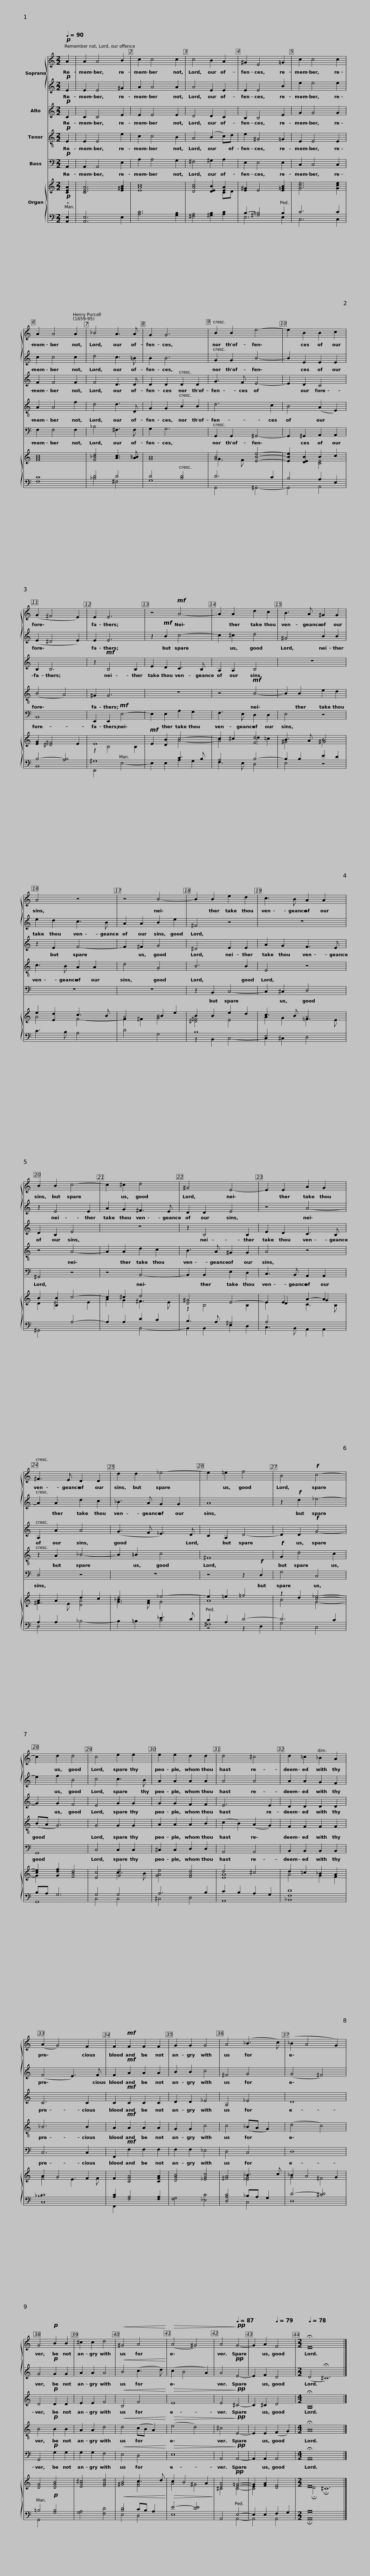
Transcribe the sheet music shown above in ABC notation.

X:1
%%score { 1 | 2 } 3 4 5 { ( 6 7 ) | ( 8 9 10 ) }
L:1/8
Q:1/4=90
M:2/2
I:linebreak $
K:C
V:1 treble
V:2 treble
V:3 treble
V:4 treble-8
V:5 bass
V:6 treble
V:7 treble
V:8 bass
V:9 bass
V:10 bass
V:1
!p! A2 | A2 A4 B2 | c2 c4 c2 | c4 B2 A2 | ^G2 E4 =G2 | %5
 c2 c4 c2 | A2 A4 A2 |$ _B4 A3 A | G2 G6 | B2 B2 e4- | %10
 e2 B2 B2 c2 | (G2 ^F4 E2) | E2 E6 |$ z4!mf! A4- | A2 A2 d2 c2 | %15
 B3 A ^G2 G2 | A4 z4 |$ z4 B4- | B2 B2 e2 d2 | c3 B A2 A2 | %20
 B2 B2 c4- | c2 ^c2 d4 |$ ^G4 E4- | E2 E2 A2 G2 | ^F3 E D2 D2 | %25
 d2 d2 _e4- |$ e2 =e2 f4 | B4!f! c4- | c2 d2 d4 | c4 e2 e2 | %30
 e2 e2 d2 d2 | d4 ^c4 |$ d2 =c2 _B2 A2 | (A2 G4) F2 | F2!mf! F2 F2 F2 | %35
 G2 G2 G4 | A4 (_B3 c) | (_B2 A4 G2) |$ G4!p! B2 B2 | ^c2 c2 d4 | %40
!<(! ^G4 A4!<)! |!>(! (A4 ^G4) | A4!>)!!pp![Q:1/4=87] G4- |[Q:1/4=84] G2[Q:1/4=82] A2[Q:1/4=79] F4 |[M:2/2][Q:1/4=78] !fermata!E16 |] %45
V:2
!p! E2 | E2 E4 ^G2 | A2 A4 A2 | A4 E2 E2 | E2 E4 B2 | %5
 e2 e4 e2 | c2 c4 c2 |$ d4 c3 =B | B2 B6 | G2 G2 B4- | %10
 B2 E2 E2 E2 | (E2 ^D4 E2) | E2 E6 |$ z2!mf! B2 c4- | c2 ^c2 d4 | %15
 ^G4 B2 B2 | e2 d2 c3 B |$ A2 A2 B2 e2 | ^F4 z4 | z8 | %20
 z2 E4 E2 | A2 G2 ^F3 E |$ D2 D2 E4 | z4 A4- | A2 A2 d2 c2 | %25
 _B3 A G2 G2 |$ A8 | z2!f! d2 _e4- | e2 f2 B4 | c4 c3 B | %30
 A2 A2 A2 A2 | A4 A4 |$ A2 A2 G2 F2 | (F4 E3) F | F2!mf! A2 A2 A2 | %35
 B2 B2 c4 | ^F4 G4 | (G4 ^F4) |$ G4!p! G2 G2 | A2 A2 A4 | %40
!<(! B4 (c3 d)!<)! | (c2 B4 A2) | A4!pp! E4- | E2 F2 D4 |[M:2/2] (D4 !fermata!^C12) |] %45
V:3
!p! C2 | C2 C4 E2 | E2 E4 E2 | D4 D2 C2 | B,2 B,4 E2 | %5
 G2 G4 G2 | F2 F4 F2 |$ F4 D3 D | D2 D2 D2 D2 | G3 F E4- | %10
 E2 D2 C4 | B,2 B,6 | z2!mf! B,4 B,2 |$ E2 D2 C3 B, | A,2 A,2 B,4 | %15
 z8 | z2 E2 F4- |$ F2 ^F2 G4 | ^D4 E2 E2 | A2 G2 F3 E | %20
 D2 B,2 E4 | z8 |$ z2 B,4 B,2 | E2 D2 C3 B, | A,2 A2 A4 | %25
 (G3 F _E3) D |$ C2 A,2 D4- | D2 D2!f! G4- | G2 G2 F4 | E4 G2 G2 | %30
 G2 G2 F2 F2 | E6 E2 |$ D2 D2 D2 D2 | C6 C2 | C2!mf! C2 C2 C2 | %35
 D2 D2 _E4 | A,4 _E4 | D8 |$ D4!p! D2 D2 | E2 E2 F4 | %40
!<(! B,4 F4!<)! |!>(! E8 | E4!>)!!pp! ^C4- | C2 ^C2 D4 |[M:4/2] !fermata!A,16 |] %45
V:4
!p! E2 | E2 E4 e2 | c2 c4 B2 | A4 (B2 c)d | e2 ^G4 =G2 | %5
 E2 E4 E2 | A2 A4 f2 |$ d4 d3 D | G2 G2 B2 B2 | d6 c2 | %10
 B4 (A2 E2) | (B4 A4) | ^G2 G6 |$ z8 | z4!mf! B4- | %15
 B2 B2 e2 d2 | c3 B A2 A2 |$ d4 G4 | B6 B2 | E4 z4 | %20
 z4 A4- | A2 A2 d2 c2 |$ B3 A ^G2 G2 | A4 z4 | z2 A2 _B4- | %25
 B2 =B2 c4 |$ ^F8 |!f! G2 d4 c2 | (BA G6) | G4 G2 G2 | %30
 A2 A2 A2 B2 | (c2 B2) (A2 G2) |$ F2 F2 F2 F2 | _B6 B2 | A2!mf! A2 A2 A2 | %35
 G2 G2 c4 | c4 (_BA G2) | (d4 c4) |$ B4!p! B2 B2 | A2 A2 d4 | %40
!<(! d4 (cB A2)!<)! |!>(! (e4 d4) | ^c4!>)!!pp! E4- | E2 E2 (F2 G2) |[M:4/2] !fermata!A16 |] %45
V:5
!p! A,,2 | A,,2 A,,4 E,2 | A,2 A,4 G,2 | ^F,4 ^G,2 A,2 | E,2 E,4 E,2 | %5
 C,2 C,4 C,2 | F,2 F,4 F,2 |$ _B,4 ^F,3 F, | G,2 G,6 | G,,2 G,,2 ^G,,4- | %10
 G,,2 ^G,,2 A,,2 A,,2 | B,,8 | E,,2 E,,2!mf! E,4- |$ E,2 E,2 A,2 G,2 | F,3 E, D,2 D,2 | %15
 E,4 z4 | z8 |$ z8 | z2 B,,2 C,4- | C,2 ^C,2 D,4 | %20
 ^G,,4 z4 | z4 B,,4- |$ B,,2 B,,2 E,2 D,2 | C,3 B,, A,,2 A,,2 | D,4 z4 | %25
 z8 |$ z4 z2!f! D,2 | G,4 C,4 | G,,8 | C,4 C,2 C,2 | %30
 ^C,2 C,2 D,2 D,2 | A,,4 A,,4 |$ B,,2 B,,2 B,,2 B,,2 | C,6 C,2 | F,,2!mf! F,2 F,2 F,2 | %35
 F,2 F,2 _E,4 | D,4 C,4 | D,8 |$ G,,4!p! G,2 G,2 | G,2 G,2 F,4 | %40
!<(! E,4 D,4!<)! |!>(! E,8 | A,,4!>)!!pp! A,,4- | A,,2 A,,2 A,,4 |[M:4/2] !fermata!A,,16 |] %45
V:6
!p! [CEA]2 | [CEA]6 [E^GB]2 | [Ac]8 | [DAc]4 [DEB]2 [EA]2 | [E^G]2 E4 [E=GB]2 | %5
 [Gce]6 [Gce]2 | [Ac]8 |$ [F_Bd]4 [Ac]3 [A=B] | B8 | [GB]4 [EBe]4- | %10
 [EBe]2 [DEB]2 B2 c2 | [EG]2 [^D^F]4 E2 | E8 |$!mf! E2 [DB]2 c4- | c2 ^c2 [Fd]4 | %15
 B3 A ^G4 | e2 [Ed]2 c3 B |$ A4 B2 e2 | B2 B2 e2 d2 | c3 B A4 | %20
 B2 [B,B]2 c4- | c2 ^c2 d4 |$ [D^G]4 E4- | E2 E2 A2- A2 | A2 A2 d2 c2 | %25
 d4 _e4- |$ e2 =e2 !courtesy!=f4 | z2 d2 [c_e]4- | [ce]2 [Gdf]2 [FBd]4 | [Ec]4 [Ge]4 | %30
 [GAe]4 [FAd]4 | d4 ^c4 |$ d2 =c2 _B2 A2 | A2 G4 F2 | F2 [CFA]4 [CFA]2 | %35
 [DGB]4 [_EGc]4 | [^FA]4 _B3 c | _B2 A4 G2 |$ [DG]4!p! [DGB]4 | [EA^c]4 [FAd]4 | %40
!<(! [^GB]4 c3 d!<)! |!>(! c2 B4 A2!>)! | [EA]4!pp! [E=G]4- | [EG]2 [FA]2 [DF]4 |[M:2/2] E16 |] %45
V:7
 x2 | x4 x4 | E8 | x4 x2 CD | x4 x4 | %5
 x4 x4 | F8 |$ x4 x4 | G8 | G3 F x4 | %10
 x4 [CE]4 | x8 | z2 B,4 B,2 |$ x4 A4- | A4 d2 !courtesy!=c2 | %15
 ^G4 B4 | A4 F4- |$ F2 ^F2 [GB]4 | [^D^F]4 E4 | A2 G2 =F3 E | %20
 D2 E4 E2 | A2 G2 ^F3 E |$ z2 B,4 B,2 | E2 D2 x2 G2 | ^F3 E [DA]4 | %25
 [G_B]3 [FA] G4 |$ A8 | B4 G4- | G2 x2 x4 | x4 c3 B | %30
 x8 | [EA]8 |$ A4 G2 F2 | F4 E3 F | x8 | %35
 x8 | x4 [_EG]4 | G4 ^F4 |$ x8 | x8 | %40
 x4 [FA]4 | A4 ^G4 | ^C4 C4- | C4 x4 |[M:2/2] !fermata!D4 !fermata!^C12 |] %45
V:8
 [A,,E,]2 | [A,,E,]6 E,2 | [A,C]6 [G,B,]2 | [^F,A,]4 [^G,B,]2 [A,C]2 | B,2- [!courtesy!^G,!courtesy!=B,]4 B,2 | %5
 C6 C2 | C8 |$ D4 D4 | D4 [B,D]4 | D6 C2 | %10
 B,4 A,2 E,2 | B,4- [A,B,]4 | ^G,8 |$ x4 C3 B, | A,4 B,4- | %15
 B,2 B,2 E2 D2 | x8 |$ x8 | B,8 | E,4 x4 | %20
 x4 A,4- | A,2 A,2 D2 C2 |$ B,3 A, ^G,4 | A,4[I:staff -1] C3 B, |[I:staff +1] A,2 A,2 x4 | %25
 x4 _E3 D |$ C2 A,2 D4- | D6 C2 | B,A, G,6 | G,4 G,4 | %30
 A,6 B,2 | C2 B,2 A,2 G,2 |$ [_B,,F,D]8 | [C,_B,C]8 | [A,C]2 [F,A,]4 [F,A,]2 | %35
 [F,G,]4 [_E,C]4 | [D,A,C]4 _B,A, G,2 | D4- [^CD]4 |$ =B,4 [G,B,]4 | [G,A,]4 [F,D]4 | %40
 [B,D]4 CB, A,2 | E4- [DE]4 | A,,4 E,4- | E,2 E,2 F,2 G,2 |[M:2/2] A,16 |] %45
V:9
 x2 | x4 x4 | x4 x4 | x4 x4 | E,6 E,2 | %5
 C,6 C,2 | F,8 |$ _B,4 ^F,4 | G,8 | G,,4 ^G,,4- | %10
 G,,4 A,,4 | B,,8 | E,,4 E,4- |$ E,2 E,2 A,2 G,2 | F,3 E, D,4 | %15
 E,4 z4 | C3 B, A,4 |$ D4 G,4 | z2 B,,2 C,4- | C,2 ^C,2 D,4 | %20
 ^G,,4 x4 | x4 B,,4- |$ B,,2 B,,2 E,2 D,2 | C,3 B,, A,,2 A,,2 | D,4 _B,4- | %25
 B,2 =B,2 C4 |$ ^F,8 | x8 | x8 | x8 | %30
 x8 | x8 |$ x8 | x8 | F,,2 x2 x4 | %35
 x8 | x4 C,4 | D,8 |$ G,,4 x4 | x8 | %40
 E,4 D,4 | E,8 | x4 A,,4- | A,,4 A,,4 |[M:2/2] !fermata!A,,16 |] %45
V:10
 x2 | x8 | x8 | x8 | x8 | %5
 x8 | x8 |$ x8 | x8 | x8 | %10
 x8 | x8 | x8 |$ x8 | x8 | %15
 x8 | x8 |$ x8 | x8 | x8 | %20
 x8 | x8 |$ x8 | x8 | x8 | %25
 x8 |$ z4 z2 D,2 | G,4 C,4 | G,,8 | C,4 C,4 | %30
 ^C,4 D,4 | A,,8 |$ x8 | x8 | x8 | %35
 x8 | x8 | x8 |$ x8 | x8 | %40
 x8 | x8 | x8 | x8 |[M:2/2] x16 |] %45
